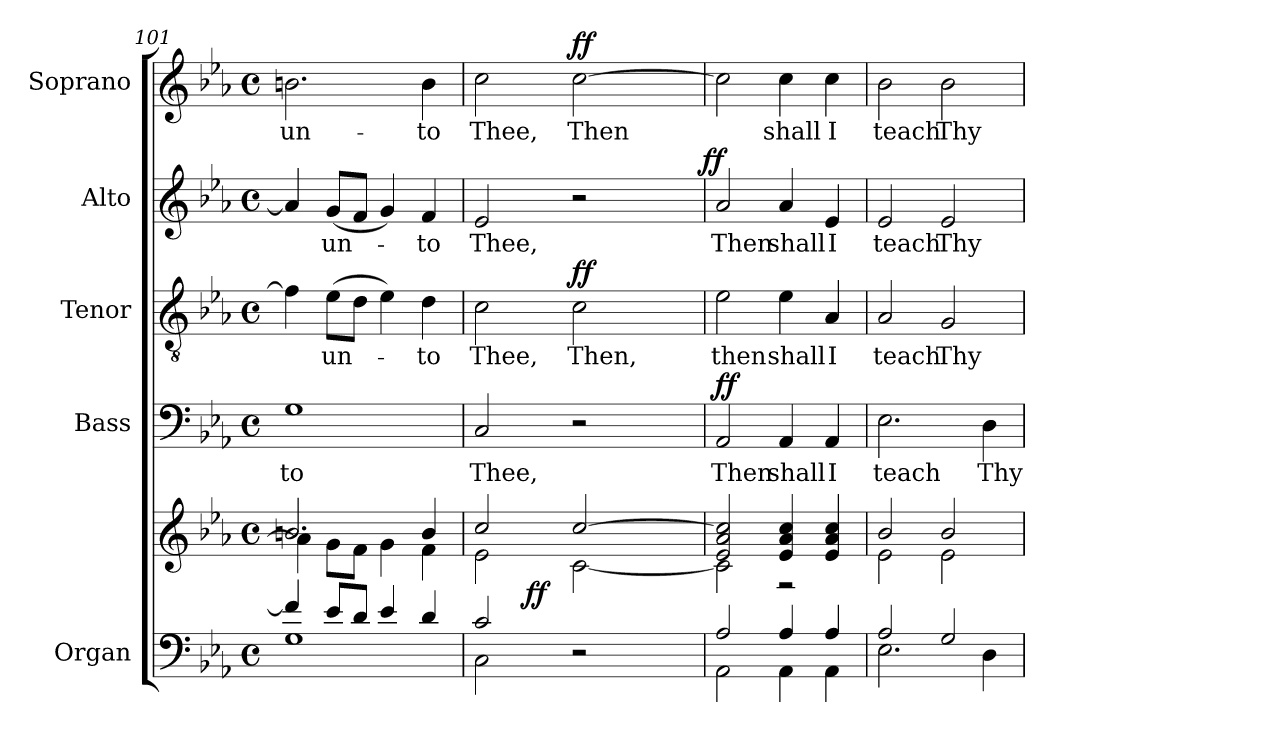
**kern	**kern	**dynam	**kern	**text	**dynam	**kern	**text	**dynam	**kern	**text	**dynam	**kern	**text	**dynam
*part5	*part5	*part5	*part4	*part4	*part4	*part3	*part3	*part3	*part2	*part2	*part2	*part1	*part1	*part1
*staff6	*staff5	*staff5/6	*staff4	*staff4	*staff4	*staff3	*staff3	*staff3	*staff2	*staff2	*staff2	*staff1	*staff1	*staff1
*I"Organ	*	*	*I"Bass	*	*	*I"Tenor	*	*	*I"Alto	*	*	*I"Soprano	*	*
*I'Org.	*	*	*I'B.	*	*	*I'T.	*	*	*I'A.	*	*	*I'S.	*	*
!!LO:LB:g=z
*clefF4	*clefG2	*	*clefF4	*	*	*clefGv2	*	*	*clefG2	*	*	*clefG2	*	*
*	*	*	*	*	*	*ITrd7c12	*	*	*	*	*	*	*	*
*k[b-e-a-]	*k[b-e-a-]	*	*k[b-e-a-]	*	*	*k[b-e-a-]	*	*	*k[b-e-a-]	*	*	*k[b-e-a-]	*	*
*E-:	*E-:	*	*E-:	*	*	*E-:	*	*	*E-:	*	*	*E-:	*	*
*M4/4	*M4/4	*	*M4/4	*	*	*M4/4	*	*	*M4/4	*	*	*M4/4	*	*
*met(c)	*met(c)	*	*met(c)	*	*	*met(c)	*	*	*met(c)	*	*	*met(c)	*	*
=101	=101	=101	=101	=101	=101	=101	=101	=101	=101	=101	=101	=101	=101	=101
*^	*^	*	*	*	*	*	*	*	*	*	*	*	*	*
!	!	!	!	!	!	!LO:LY:b:color=#000000	!	!	!	!	!	!	!	!	!	!
!	!	!	!	!	!	!	!	!	!	!	!	!	!	!	!LO:LY:b:color=#000000	!
4fi/]	1Gi	2.bni/	4a-i\]	.	1Gi	-to	.	4Fi\]	.	.	4a-i/]	.	.	2.bni\	un-	.
!	!	!	!	!	!	!	!	!	!LO:LY:b:color=#000000	!	!	!	!	!	!	!
!	!	!	!	!	!	!	!	!	!	!	!	!LO:LY:b:color=#000000	!	!	!	!
8e-i/L	.	.	8gi\L	.	.	.	.	(8E-i\L	un-	.	(8gi/L	un-	.	.	.	.
8di/J	.	.	8fi\J	.	.	.	.	8Di\J	.	.	8fi/J	.	.	.	.	.
4e-i/	.	.	4gi\	.	.	.	.	4E-i\)	.	.	4gi/)	.	.	.	.	.
!	!	!	!	!	!	!	!	!	!LO:LY:b:color=#000000	!	!	!	!	!	!	!
!	!	!	!	!	!	!	!	!	!	!	!	!LO:LY:b:color=#000000	!	!	!	!
!	!	!	!	!	!	!	!	!	!	!	!	!	!	!	!LO:LY:b:color=#000000	!
4di/	.	4bi/	4fi\	.	.	.	.	4Di\	-to	.	4fi/	-to	.	4bi\	-to	.
=102	=102	=102	=102	=102	=102	=102	=102	=102	=102	=102	=102	=102	=102	=102	=102	=102
!	!	!	!	!	!	!LO:LY:b:color=#000000	!	!	!	!	!	!	!	!	!	!
!	!	!	!	!	!	!	!	!	!LO:LY:b:color=#000000	!	!	!	!	!	!	!
!	!	!	!	!	!	!	!	!	!	!	!	!LO:LY:b:color=#000000	!	!	!	!
!	!	!	!	!	!	!	!	!	!	!	!	!	!	!	!LO:LY:b:color=#000000	!
*	*	*	*^	*	*	*	*	*	*	*	*^	*	*	*	*	*
2ci/	2Ci\	2cci/	2e-i\	8ryy	.	2Ci/	Thee,	.	2Ci\	Thee,	.	2e-i/	2ryy	Thee,	.	2cci\	Thee,	.
.	.	.	.	16ryy	.	.	.	.	.	.	.	.	.	.	.	.	.	.
.	.	.	.	128.ryy	.	.	.	.	.	.	.	.	.	.	.	.	.	.
.	.	.	.	2ryy	ff	.	.	.	.	.	.	.	.	.	.	.	.	.
!	!	!	!	!	!	!	!	!	!	!LO:LY:b:color=#000000	!	!	!	!	!	!	!	!
!	!	!	!	!	!	!	!	!	!	!	!	!	!	!	!	!	!LO:LY:b:color=#000000	!
2r	2ryy	[>2cci/	[<2ci\	.	.	2r	.	.	2Ci\	Then,	ff	2r	4ryy	.	.	[>2cci\	Then	ff
.	.	.	.	4ryy	.	.	.	.	.	.	.	.	.	.	.	.	.	.
.	.	.	.	.	.	.	.	.	.	.	.	.	8ryy	.	.	.	.	.
.	.	.	.	.	.	.	.	.	.	.	.	.	16ryy	.	.	.	.	.
.	.	.	.	.	.	.	.	.	.	.	.	.	32ryy	.	.	.	.	.
.	.	.	.	32ryy	.	.	.	.	.	.	.	.	.	.	.	.	.	.
.	.	.	.	.	.	.	.	.	.	.	.	.	64ryy	.	.	.	.	.
.	.	.	.	64ryy	.	.	.	.	.	.	.	.	.	.	.	.	.	.
.	.	.	.	.	.	.	.	.	.	.	.	.	128...ryy	.	.	.	.	.
.	.	.	.	256ryy	.	.	.	.	.	.	.	.	.	.	.	.	.	.
.	.	.	.	.	.	.	.	.	.	.	.	.	1024ryy	.	ff	.	.	.
*	*	*	*v	*v	*	*	*	*	*	*	*	*v	*v	*	*	*	*	*
=103	=103	=103	=103	=103	=103	=103	=103	=103	=103	=103	=103	=103	=103	=103	=103	=103
*	*	*	*^	*	*	*	*	*	*	*	*^	*	*	*	*	*
!	!	!	!	!	!	!	!LO:LY:b:color=#000000	!	!	!	!	!	!	!	!	!	!	!
*	*	*	*v	*v	*	*	*	*	*	*	*	*v	*v	*	*	*	*	*
*	*	*	*^	*	*	*	*	*	*	*	*^	*	*	*	*	*
!	!	!	!	!	!	!	!	!	!	!LO:LY:b:color=#000000	!	!	!	!	!	!	!	!
*	*	*	*v	*v	*	*	*	*	*	*	*	*v	*v	*	*	*	*	*
*	*	*	*^	*	*	*	*	*	*	*	*^	*	*	*	*	*
!	!	!	!	!	!	!	!	!	!	!	!	!	!	!LO:LY:b:color=#000000	!	!	!	!
*	*	*	*v	*v	*	*	*	*	*	*	*	*v	*v	*	*	*	*	*
2A-i/	2AA-i\	2e-i/ 2a-i 2cci]	2ci\]	.	2AA-i/	Then	ff	2E-i\	then	.	2a-i/	Then	.	2cci\]	.	.
!	!	!	!	!	!	!LO:LY:b:color=#000000	!	!	!	!	!	!	!	!	!	!
!	!	!	!	!	!	!	!	!	!LO:LY:b:color=#000000	!	!	!	!	!	!	!
!	!	!	!	!	!	!	!	!	!	!	!	!LO:LY:b:color=#000000	!	!	!	!
!	!	!	!	!	!	!	!	!	!	!	!	!	!	!	!LO:LY:b:color=#000000	!
4A-i/	4AA-i\	4e-i/ 4a-i 4cci	2r	.	4AA-i/	shall	.	4E-i\	shall	.	4a-i/	shall	.	4cci\	shall	.
!	!	!	!	!	!	!LO:LY:b:color=#000000	!	!	!	!	!	!	!	!	!	!
!	!	!	!	!	!	!	!	!	!LO:LY:b:color=#000000	!	!	!	!	!	!	!
!	!	!	!	!	!	!	!	!	!	!	!	!LO:LY:b:color=#000000	!	!	!	!
!	!	!	!	!	!	!	!	!	!	!	!	!	!	!	!LO:LY:b:color=#000000	!
4A-i/	4AA-i\	4e-i/ 4a-i 4cci	.	.	4AA-i/	I	.	4AA-i/	I	.	4e-i/	I	.	4cci\	I	.
=104	=104	=104	=104	=104	=104	=104	=104	=104	=104	=104	=104	=104	=104	=104	=104	=104
!	!	!	!	!	!	!LO:LY:b:color=#000000	!	!	!	!	!	!	!	!	!	!
!	!	!	!	!	!	!	!	!	!LO:LY:b:color=#000000	!	!	!	!	!	!	!
!	!	!	!	!	!	!	!	!	!	!	!	!LO:LY:b:color=#000000	!	!	!	!
!	!	!	!	!	!	!	!	!	!	!	!	!	!	!	!LO:LY:b:color=#000000	!
2A-i/	2.E-i\	2b-i/	2e-i\	.	2.E-i\	teach	.	2AA-i/	teach	.	2e-i/	teach	.	2b-i\	teach	.
!	!	!	!	!	!	!	!	!	!LO:LY:b:color=#000000	!	!	!	!	!	!	!
!	!	!	!	!	!	!	!	!	!	!	!	!LO:LY:b:color=#000000	!	!	!	!
!	!	!	!	!	!	!	!	!	!	!	!	!	!	!	!LO:LY:b:color=#000000	!
2Gi/	.	2b-i/	2e-i\	.	.	.	.	2GGi/	Thy	.	2e-i/	Thy	.	2b-i\	Thy	.
!	!	!	!	!	!	!LO:LY:b:color=#000000	!	!	!	!	!	!	!	!	!	!
.	4Di\	.	.	.	4Di\	Thy	.	.	.	.	.	.	.	.	.	.
*v	*v	*	*	*	*	*	*	*	*	*	*	*	*	*	*	*
*	*v	*v	*	*	*	*	*	*	*	*	*	*	*	*	*
=	=	=	=	=	=	=	=	=	=	=	=	=	=	=
*-	*-	*-	*-	*-	*-	*-	*-	*-	*-	*-	*-	*-	*-	*-
